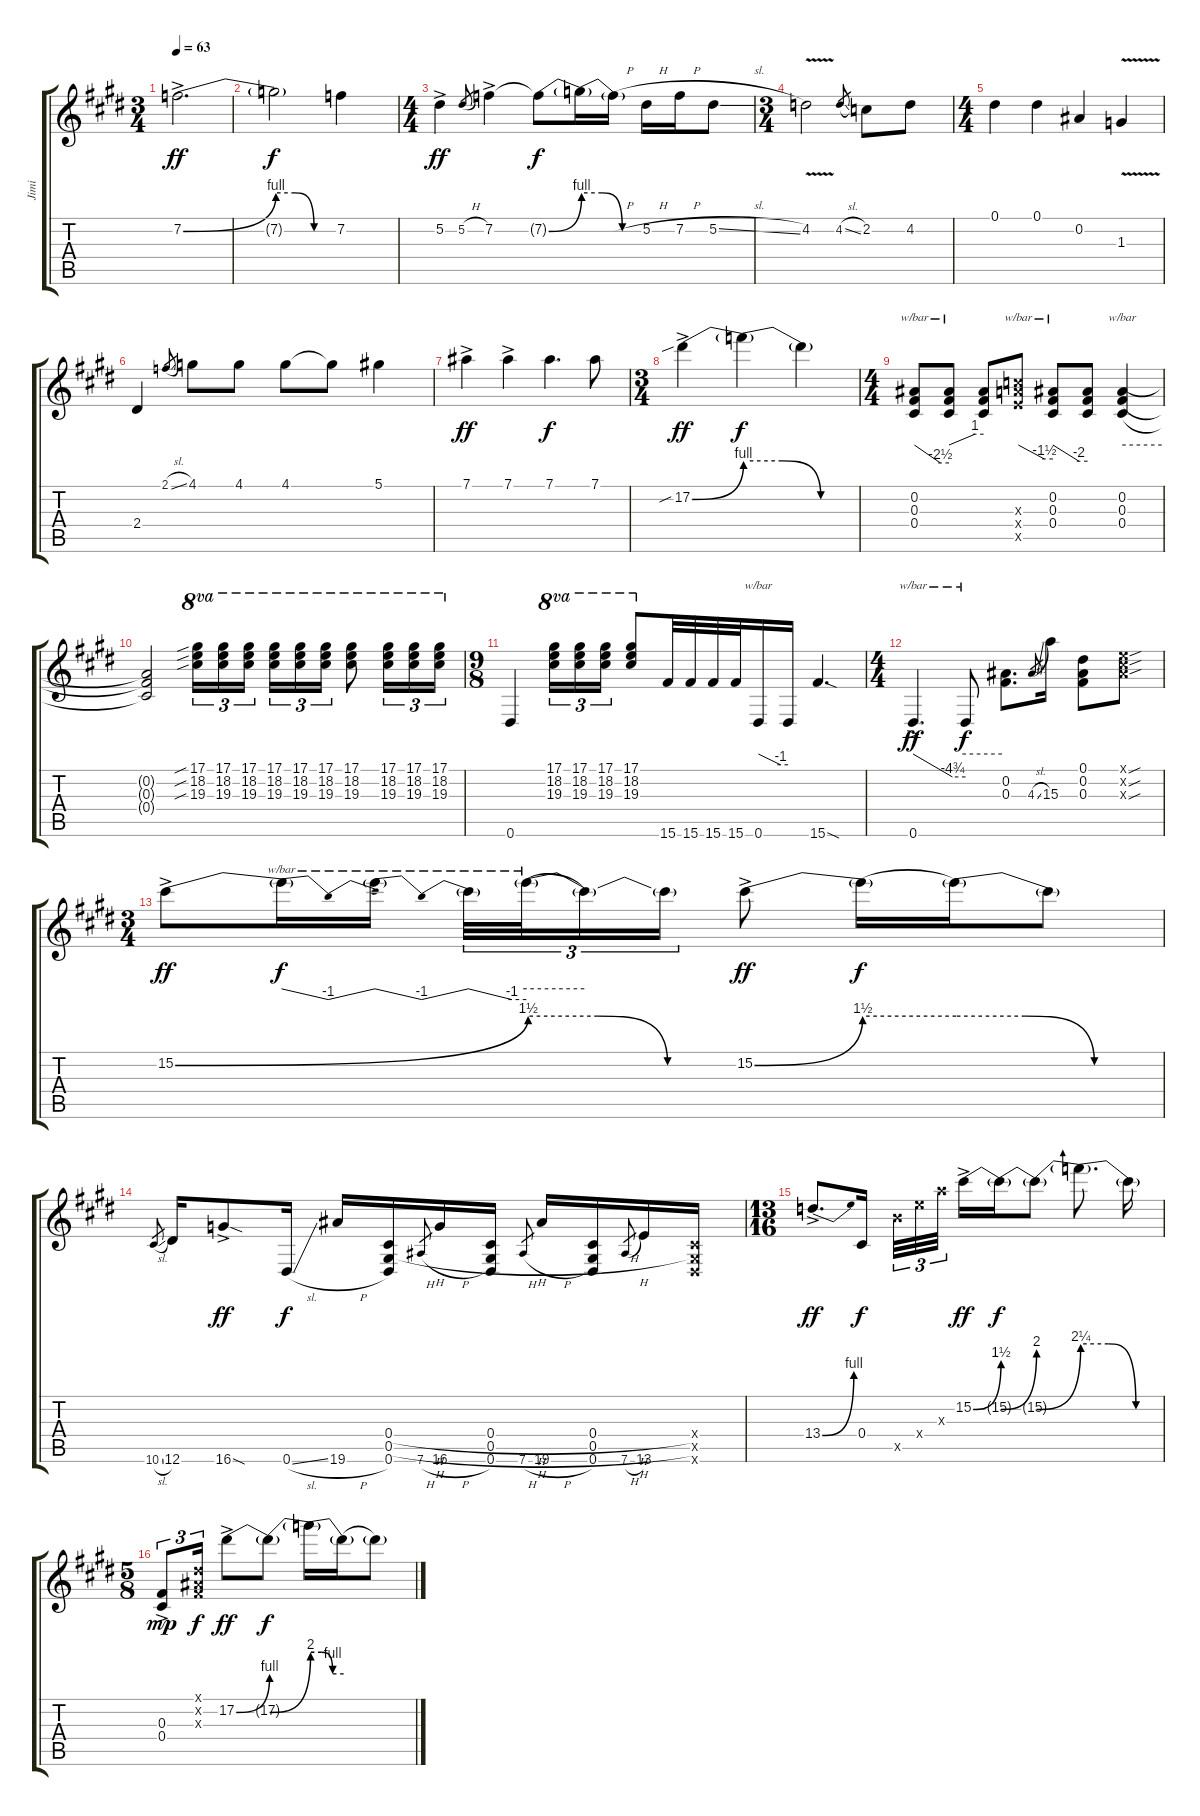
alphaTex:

\track ("Jimi" "Jimi") {instrument distortionguitar}
\staff {score tabs}
\tuning (Eb4 Bb3 Gb3 Db3 Ab2 Eb2) {hide}
\ts (3 4)
\tempo 63
\clef g2
\ks e
7.2{be (bend 0 0 60 4) ac}.2{d dy ff} |
7.2{be (custom 0 4 20 4 40 0 60 0) t}.2{dy f} 7.2.4 |
\ts (4 4)
5.2{ac}.4{dy ff} 5.2{h}.8{gr} 7.2{ac}.4 7.2{be (bend 0 0 60 4) t}.8{dy f} 7.2{be (custom 0 4 20 4 40 0 60 0) t}.16 7.2{h t}.16 5.2{h}.16 7.2{h}.16 5.2{sl}.8 |
\ts (3 4)
4.2{v}.2 4.2{sl}.8{gr} 2.2.8 4.2.8 |
\ts (4 4)
0.1.4 0.1.4 0.2.4 1.3{v}.4 |
2.4.4 2.1{sl}.8{gr} 4.1.8 4.1.8 4.1.8 4.1{t}.8 5.1.4 |
7.1{ac}.4{dy ff} 7.1{ac}.4 7.1.4{d dy f} 7.1.8 |
\ts (3 4)
17.2{be (bend 0 0 60 4) sib ac}.4{dy ff} 17.2{be (custom 0 4 20 4 40 0 60 0) t}.4{dy f} 17.2{t}.4 |
\ts (4 4)
(0.2 0.3 0.4).8{tbe (custom default 0 0 45 -10 60 -10)} (0.2{t} 0.3{t} 0.4{t}).8{tbe (custom default 0 0 45 4 60 4)} (0.2{t} 0.3{t} 0.4{t}).8 (6.3{x} 8.4{x} 8.5{x}).8{tbe (custom default 0 0 45 -6 60 -6)} (0.2 0.3 0.4).8{tbe (custom default 0 0 45 -8 60 -8)} (0.2{t} 0.3{t} 0.4{t}).8 (0.2 0.3 0.4).4{tbe (hold default 0 0 60 0)} |
(0.2{t} 0.3{t} 0.4{t}).2 (17.1{sib} 18.2{sib} 19.3{sib}).16{tu (3 2) ot 8va} (17.1 18.2 19.3).16{tu (3 2) ot 8va} (17.1 18.2 19.3).16{tu (3 2) ot 8va beam splitsecondary} (17.1 18.2 19.3).16{tu (3 2) ot 8va} (17.1 18.2 19.3).16{tu (3 2) ot 8va} (17.1 18.2 19.3).16{tu (3 2) ot 8va} (17.1 18.2 19.3).8{ot 8va} (17.1 18.2 19.3).16{tu (3 2) ot 8va} (17.1 18.2 19.3).16{tu (3 2) ot 8va} (17.1 18.2 19.3).16{tu (3 2) ot 8va} |
\ts (9 8)
0.6.4 (17.1 18.2 19.3).16{tu (3 2) ot 8va} (17.1 18.2 19.3).16{tu (3 2) ot 8va} (17.1 18.2 19.3).16{tu (3 2) ot 8va} (17.1 18.2 19.3).8{ot 8va} 15.6.32 15.6.32 15.6.32 15.6.32 0.6.16{tbe (custom default 0 0 45 -4 60 -4)} 0.6{t}.16 15.6{sod}.4{d} |
\ts (4 4)
0.6{ac}.4{d tbe (custom default 0 0 45 -19 60 -19) dy ff} 0.6{t}.8{tbe (hold default 0 0 60 0) dy f} (0.2 0.3).8{d} 4.3{sl}.8{gr} 15.3.16 (0.1 0.2 0.3).8 (1.1{sou x} 3.2{sou x} 4.3{sou x}).8 |
\ts (3 4)
15.2{be (bend 0 0 60 6) ac}.8{dy ff} 15.2{t}.16{tbe (dip default 0 0 30 -4 60 0) dy f} 15.2{t}.16{tbe (dip default 0 0 30 -4 60 0)} 15.2{t}.32{tu (3 2) tbe (custom default 0 0 45 -4 60 -4)} 15.2{be (custom 0 6 20 6 40 0 60 0) t}.32{tu (3 2) tbe (hold default 0 0 60 0)} 15.2{t}.16{tu (3 2)} 15.2{t}.16{tu (3 2)} 15.2{be (bend 0 0 60 6) ac}.8{dy ff} 15.2{be (hold 0 6 60 6) t}.16{dy f} 15.2{be (custom 0 6 20 6 40 0 60 0) t}.16 15.2{t}.8 |
10.6{sl}.8{gr} 12.6.16 16.6{sod ac}.8{dy ff} 0.6{sl}.16{dy f} 19.6{h}.16 (0.4{h} 0.5{h} 0.6).16 7.6{h}.8{gr} 16.6{h}.16 (0.4{h} 0.5{h} 0.6).16 7.6{h}.8{gr} 19.6{h}.16 (0.4{h} 0.5{h} 0.6).16 7.6{h}.8{gr} 13.6.16 (0.4{x} 0.5{x} 0.6{x}).16 |
\ts (13 16)
13.4{be (bend 0 0 60 4) ac}.8{d dy ff} 0.4.16{dy f} 15.5{x}.32{tu (3 2)} 15.4{x}.32{tu (3 2)} 15.3{x}.32{tu (3 2)} 15.2{be (bend 0 0 60 6) ac}.16{dy ff} 15.2{be (bend 0 0 60 8) t}.16{dy f} 15.2{be (bend 0 0 60 9) t}.8 15.2{be (custom 0 9 20 9 40 0 60 0) t}.8{d} 15.2{t}.16 |
\ts (5 8)
(0.3{ac} 0.4).8{tu (3 2) dy mp} (0.1{x} 0.2{x} 0.3{x}).16{tu (3 2) dy f} 17.2{be (bend 0 0 60 4) ac}.8{dy ff} 17.2{be (bend 0 0 60 8) t}.8{dy f} 17.2{be (custom 0 8 20 8 40 4 60 4) t}.16 17.2{be (hold 40 0 60 0) t}.16 17.2{t}.8
